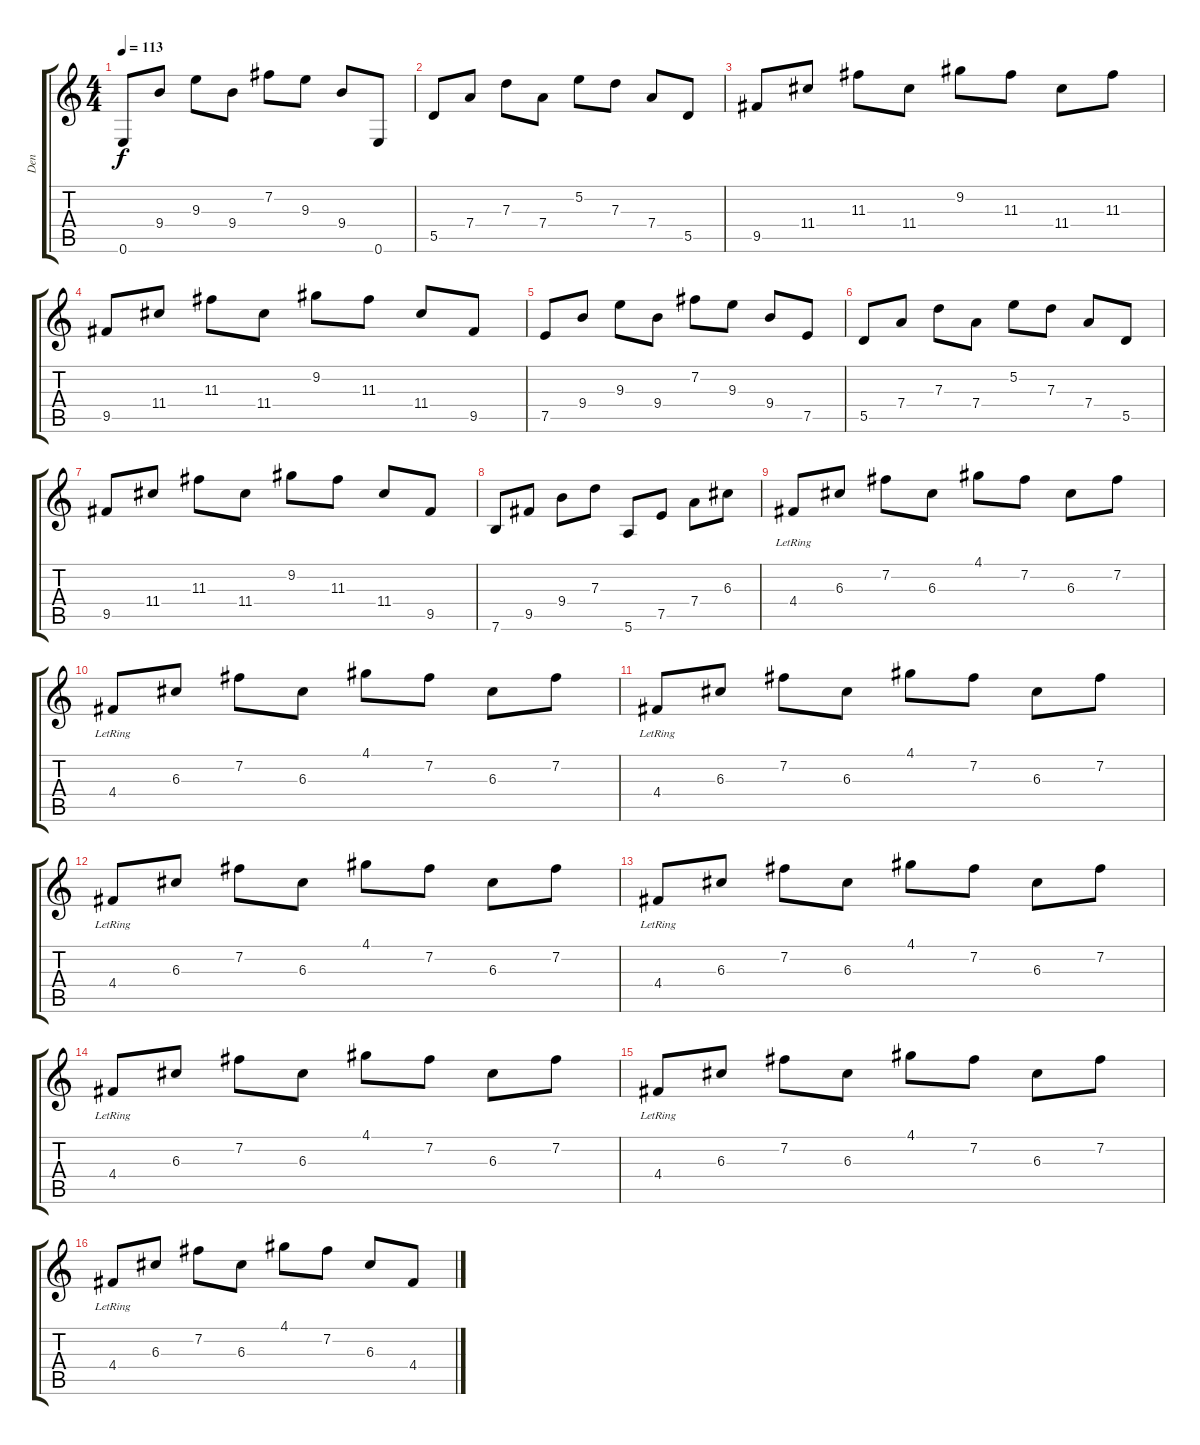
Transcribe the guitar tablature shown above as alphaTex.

\track ("Den" "Den") {instrument acousticguitarsteel}
\staff {score tabs}
\tuning (E4 B3 G3 D3 A2 E2) {hide}
\ts (4 4)
\tempo 113
\clef g2
\ks c
0.6.8{dy f} 9.4.8 9.3.8 9.4.8 7.2.8 9.3.8 9.4.8 0.6.8 |
5.5.8 7.4.8 7.3.8 7.4.8 5.2.8 7.3.8 7.4.8 5.5.8 |
9.5.8 11.4.8 11.3.8 11.4.8 9.2.8 11.3.8 11.4.8 11.3.8 |
9.5.8 11.4.8 11.3.8 11.4.8 9.2.8 11.3.8 11.4.8 9.5.8 |
7.5.8 9.4.8 9.3.8 9.4.8 7.2.8 9.3.8 9.4.8 7.5.8 |
5.5.8 7.4.8 7.3.8 7.4.8 5.2.8 7.3.8 7.4.8 5.5.8 |
9.5.8 11.4.8 11.3.8 11.4.8 9.2.8 11.3.8 11.4.8 9.5.8 |
7.6.8 9.5.8 9.4.8 7.3.8 5.6.8 7.5.8 7.4.8 6.3.8 |
4.4{lr}.8 6.3.8 7.2.8 6.3.8 4.1.8 7.2.8 6.3.8 7.2.8 |
4.4{lr}.8 6.3.8 7.2.8 6.3.8 4.1.8 7.2.8 6.3.8 7.2.8 |
4.4{lr}.8 6.3.8 7.2.8 6.3.8 4.1.8 7.2.8 6.3.8 7.2.8 |
4.4{lr}.8 6.3.8 7.2.8 6.3.8 4.1.8 7.2.8 6.3.8 7.2.8 |
4.4{lr}.8 6.3.8 7.2.8 6.3.8 4.1.8 7.2.8 6.3.8 7.2.8 |
4.4{lr}.8 6.3.8 7.2.8 6.3.8 4.1.8 7.2.8 6.3.8 7.2.8 |
4.4{lr}.8 6.3.8 7.2.8 6.3.8 4.1.8 7.2.8 6.3.8 7.2.8 |
4.4{lr}.8 6.3.8 7.2.8 6.3.8 4.1.8 7.2.8 6.3.8 4.4.8
